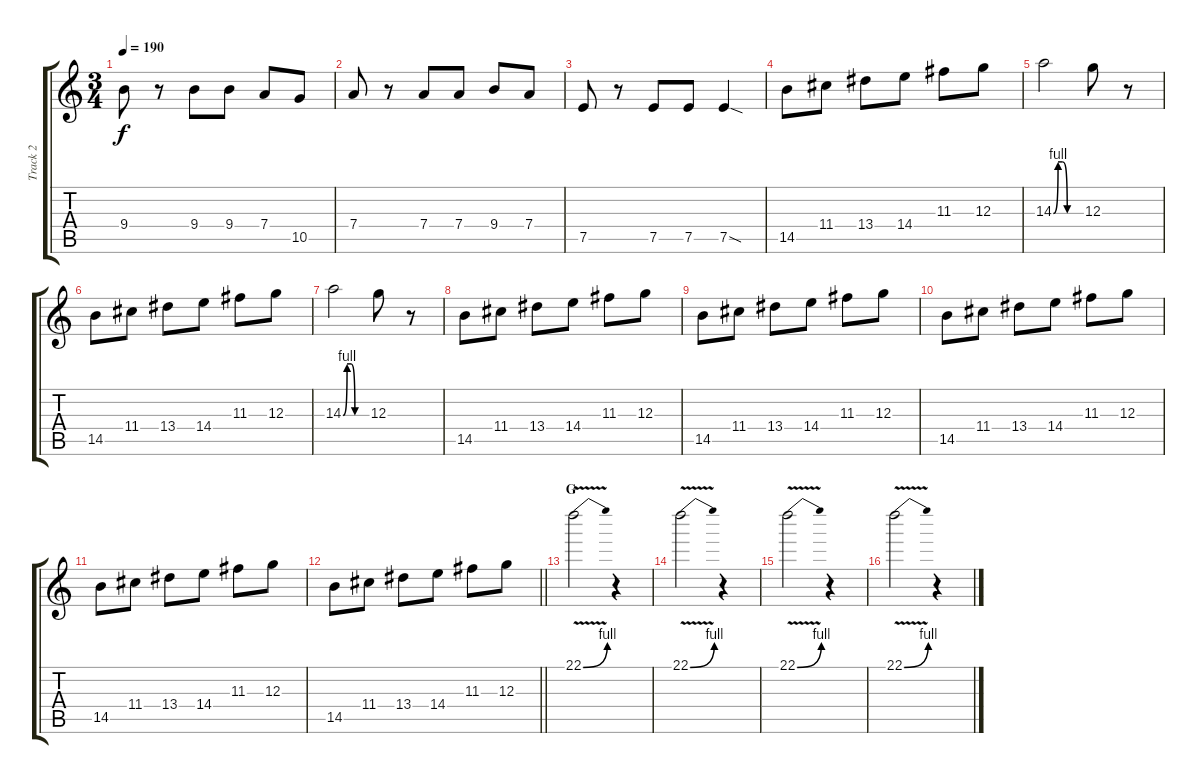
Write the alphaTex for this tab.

\track ("Track 2" "Track 2") {instrument distortionguitar}
\staff {score tabs}
\tuning (E4 B3 G3 D3 A2 E2) {hide}
\ts (3 4)
\tempo 190
\clef g2
\ks c
9.4.8{dy f} r.8 9.4.8 9.4.8 7.4.8 10.5.8 |
7.4.8 r.8 7.4.8 7.4.8 9.4.8 7.4.8 |
7.5.8 r.8 7.5.8 7.5.8 7.5{sod}.4 |
14.5.8 11.4.8 13.4.8 14.4.8 11.3.8 12.3.8 |
14.3{be (custom 0 0 10 4 20 4 30 0 60 0)}.2 12.3.8 r.8 |
14.5.8 11.4.8 13.4.8 14.4.8 11.3.8 12.3.8 |
14.3{be (custom 0 0 10 4 20 4 30 0 60 0)}.2 12.3.8 r.8 |
14.5.8 11.4.8 13.4.8 14.4.8 11.3.8 12.3.8 |
14.5.8 11.4.8 13.4.8 14.4.8 11.3.8 12.3.8 |
14.5.8 11.4.8 13.4.8 14.4.8 11.3.8 12.3.8 |
14.5.8 11.4.8 13.4.8 14.4.8 11.3.8 12.3.8 |
\barLineRight lightlight
14.5.8 11.4.8 13.4.8 14.4.8 11.3.8 12.3.8 |
\section ("" "G")
22.1{be (bend 0 0 60 4) v}.2 r.4 |
22.1{be (bend 0 0 60 4) v}.2 r.4 |
22.1{be (bend 0 0 60 4) v}.2 r.4 |
22.1{be (bend 0 0 60 4) v}.2 r.4
